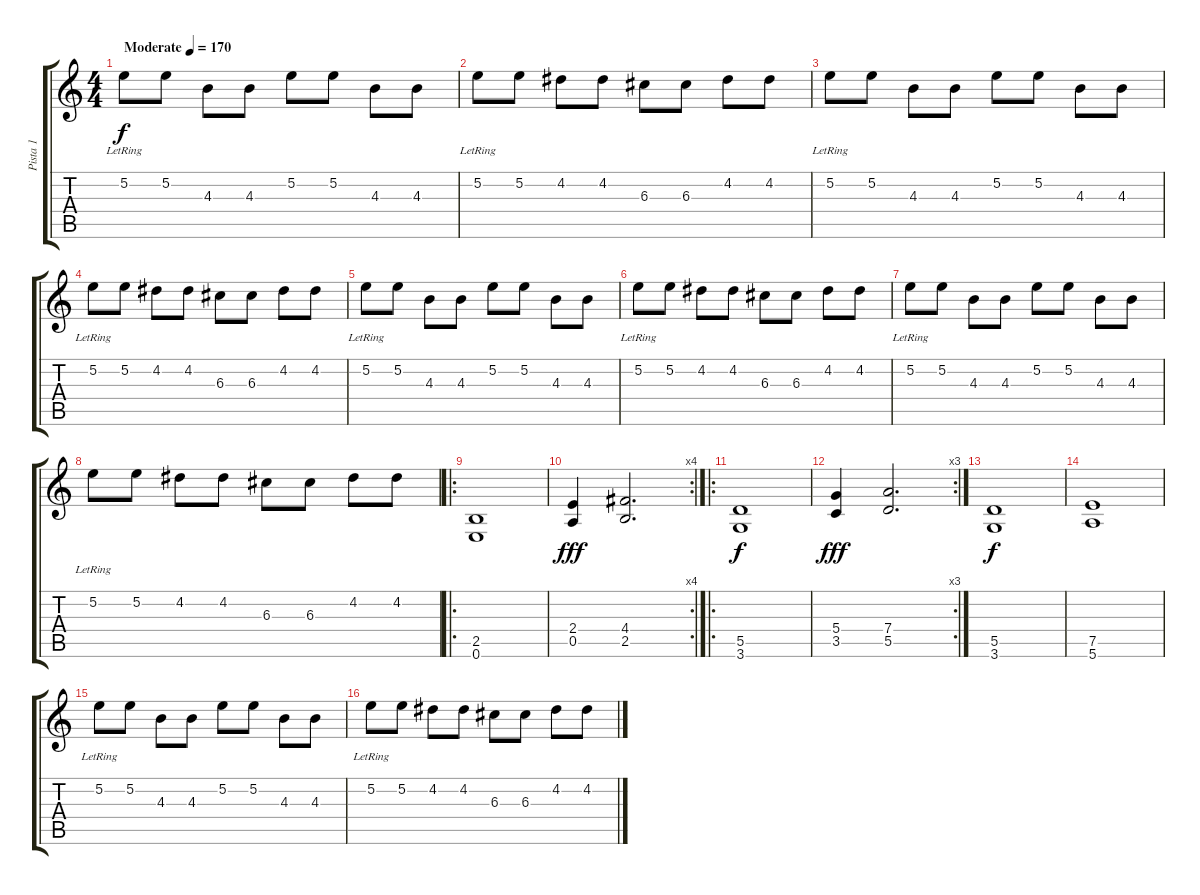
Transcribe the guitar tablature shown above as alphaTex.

\track ("Pista 1" "Pista 1") {instrument distortionguitar}
\staff {score tabs}
\tuning (E4 B3 G3 D3 A2 E2) {hide}
\ts (4 4)
\tempo (170 "Moderate")
\clef g2
\ks c
5.2{lr}.8{dy f instrument distortionguitar} 5.2.8 4.3.8 4.3.8 5.2.8 5.2.8 4.3.8 4.3.8 |
5.2{lr}.8 5.2.8 4.2.8 4.2.8 6.3.8 6.3.8 4.2.8 4.2.8 |
5.2{lr}.8 5.2.8 4.3.8 4.3.8 5.2.8 5.2.8 4.3.8 4.3.8 |
5.2{lr}.8 5.2.8 4.2.8 4.2.8 6.3.8 6.3.8 4.2.8 4.2.8 |
5.2{lr}.8 5.2.8 4.3.8 4.3.8 5.2.8 5.2.8 4.3.8 4.3.8 |
5.2{lr}.8 5.2.8 4.2.8 4.2.8 6.3.8 6.3.8 4.2.8 4.2.8 |
5.2{lr}.8 5.2.8 4.3.8 4.3.8 5.2.8 5.2.8 4.3.8 4.3.8 |
5.2{lr}.8 5.2.8 4.2.8 4.2.8 6.3.8 6.3.8 4.2.8 4.2.8 |
\ro
(2.5 0.6).1 |
\rc 4
(2.4 0.5).4{dy fff} (4.4 2.5).2{d} |
\ro
(5.5 3.6).1{dy f} |
\rc 3
(5.4 3.5).4{dy fff} (7.4 5.5).2{d} |
(5.5 3.6).1{dy f} |
(7.5 5.6).1 |
5.2{lr}.8 5.2.8 4.3.8 4.3.8 5.2.8 5.2.8 4.3.8 4.3.8 |
5.2{lr}.8 5.2.8 4.2.8 4.2.8 6.3.8 6.3.8 4.2.8 4.2.8
